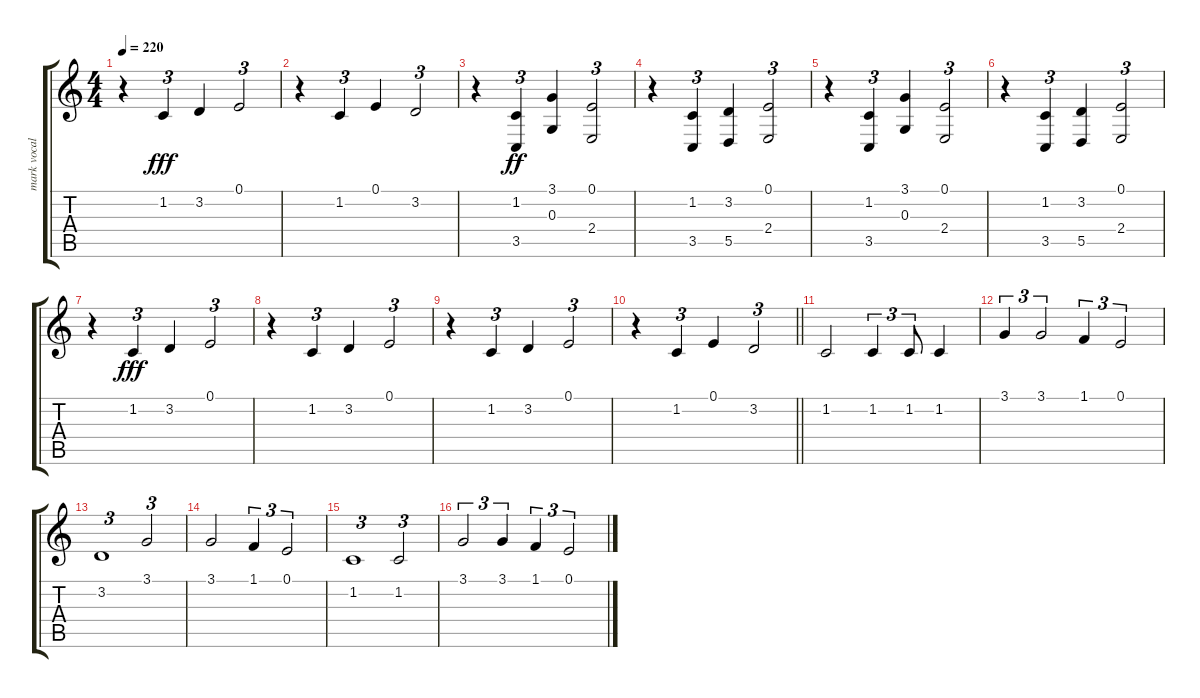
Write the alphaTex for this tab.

\track ("mark vocal" "mark vocal") {instrument altosax}
\staff {score tabs}
\tuning (E4 B3 G3 D3 A2 E2) {hide}
\ts (4 4)
\tempo 220
\clef g2
\ks c
r.4{dy fff} 1.2.4{tu (3 2)} 3.2.4 0.1.2{tu (3 2)} |
r.4 1.2.4{tu (3 2)} 0.1.4 3.2.2{tu (3 2)} |
r.4 (1.2 3.5).4{tu (3 2) dy ff} (3.1 0.3).4 (0.1 2.4).2{tu (3 2)} |
r.4 (1.2 3.5).4{tu (3 2)} (3.2 5.5).4 (0.1 2.4).2{tu (3 2)} |
r.4 (1.2 3.5).4{tu (3 2)} (3.1 0.3).4 (0.1 2.4).2{tu (3 2)} |
r.4 (1.2 3.5).4{tu (3 2)} (3.2 5.5).4 (0.1 2.4).2{tu (3 2)} |
r.4 1.2.4{tu (3 2) dy fff} 3.2.4 0.1.2{tu (3 2)} |
r.4 1.2.4{tu (3 2)} 3.2.4 0.1.2{tu (3 2)} |
r.4 1.2.4{tu (3 2)} 3.2.4 0.1.2{tu (3 2)} |
\barLineRight lightlight
r.4 1.2.4{tu (3 2)} 0.1.4 3.2.2{tu (3 2)} |
1.2.2 1.2.4{tu (3 2)} 1.2.8{tu (3 2)} 1.2.4 |
3.1.4{tu (3 2)} 3.1.2{tu (3 2)} 1.1.4{tu (3 2)} 0.1.2{tu (3 2)} |
3.2.1{tu (3 2)} 3.1.2{tu (3 2)} |
3.1.2 1.1.4{tu (3 2)} 0.1.2{tu (3 2)} |
1.2.1{tu (3 2)} 1.2.2{tu (3 2)} |
3.1.2{tu (3 2)} 3.1.4{tu (3 2)} 1.1.4{tu (3 2)} 0.1.2{tu (3 2)}
